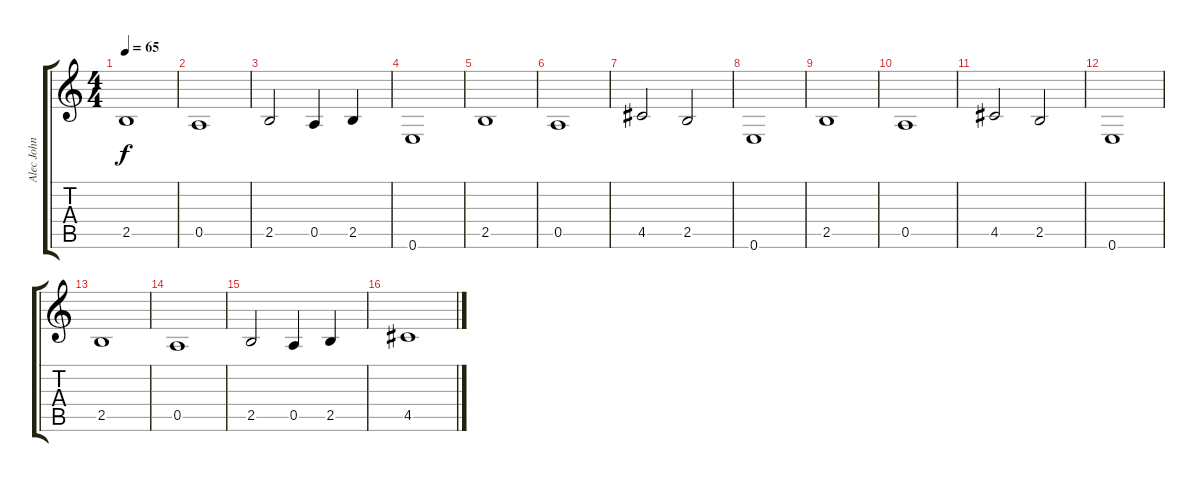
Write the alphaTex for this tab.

\track ("Alec John Such" "Alec John ") {instrument electricbassfinger}
\staff {score tabs}
\tuning (E4 B3 G3 D3 A2 E2) {hide}
\ts (4 4)
\tempo 65
\clef g2
\ks c
2.5.1{dy f} |
0.5.1 |
2.5.2 0.5.4 2.5.4 |
0.6.1 |
2.5.1 |
0.5.1 |
4.5.2 2.5.2 |
0.6.1 |
2.5.1 |
0.5.1 |
4.5.2 2.5.2 |
0.6.1 |
2.5.1 |
0.5.1 |
2.5.2 0.5.4 2.5.4 |
4.5.1
